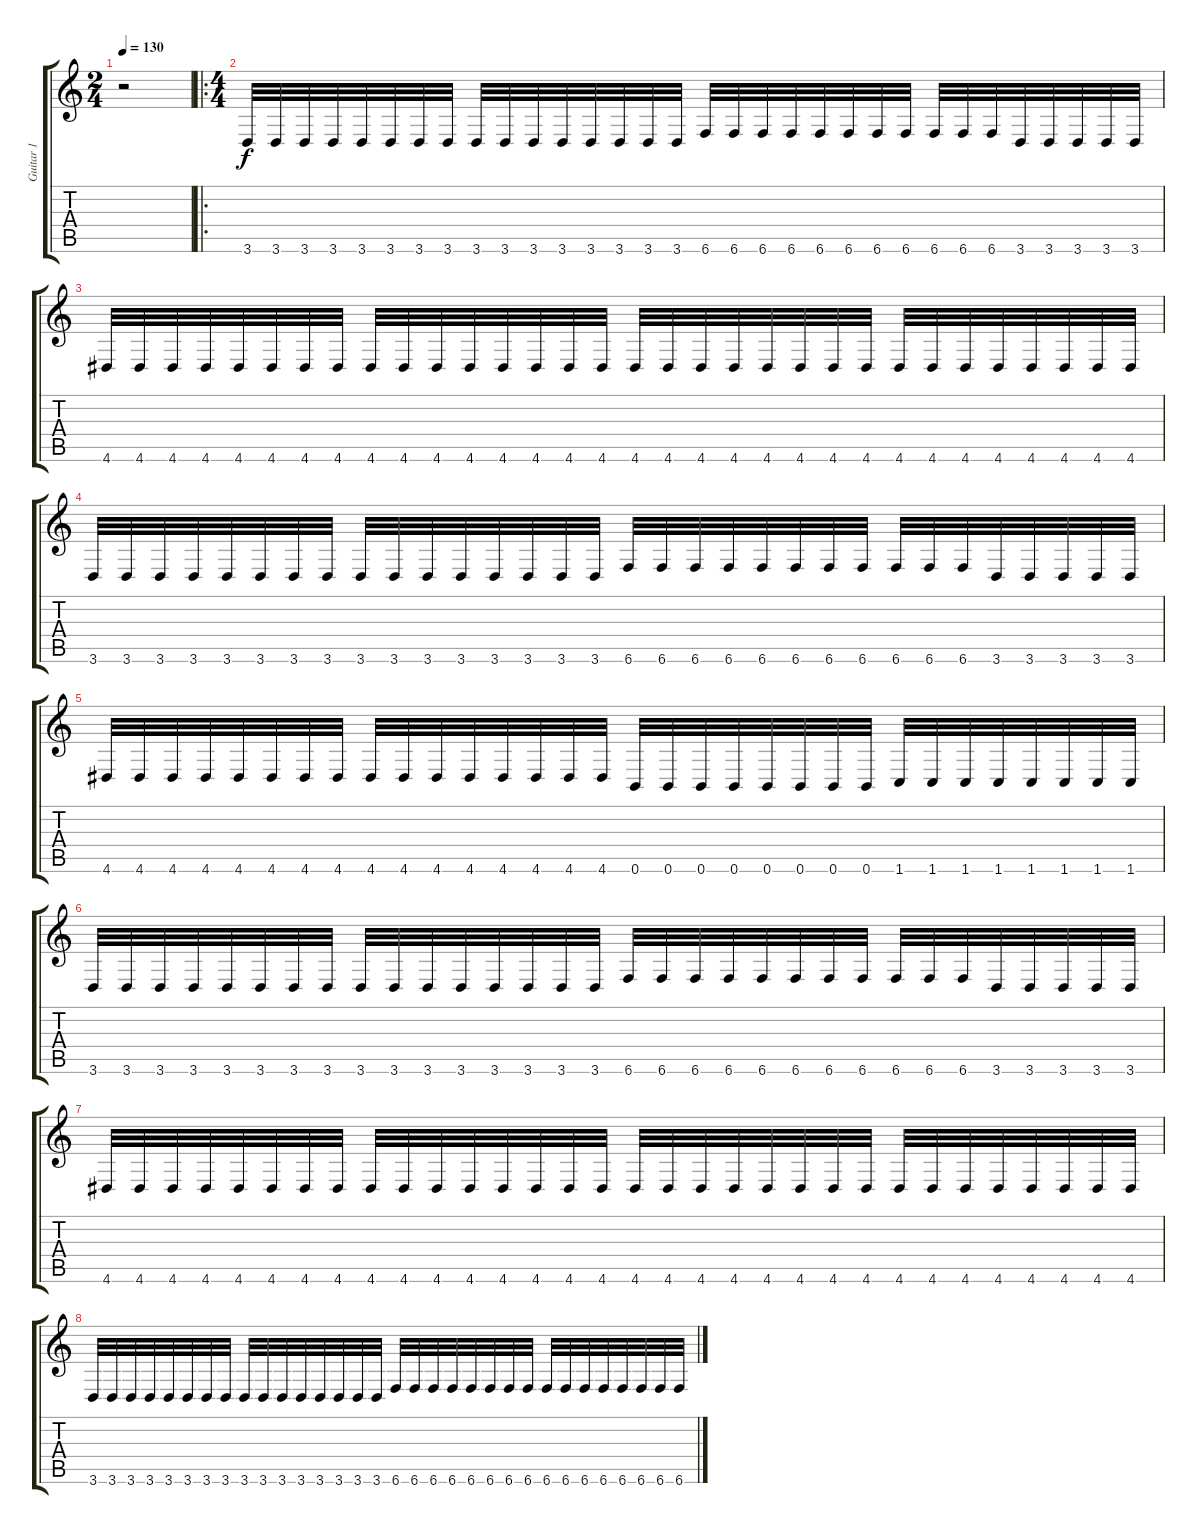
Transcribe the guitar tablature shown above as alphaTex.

\track ("Guitar 1" "Guitar 1") {instrument distortionguitar}
\staff {score tabs}
\tuning (B3 Gb3 D3 A2 E2 B1) {hide}
\ts (2 4)
\tempo 130
\clef g2
\ks c
r.2{dy f} |
\ro
\ts (4 4)
3.6.32 3.6.32 3.6.32 3.6.32 3.6.32 3.6.32 3.6.32 3.6.32 3.6.32 3.6.32 3.6.32 3.6.32 3.6.32 3.6.32 3.6.32 3.6.32 6.6.32 6.6.32 6.6.32 6.6.32 6.6.32 6.6.32 6.6.32 6.6.32 6.6.32 6.6.32 6.6.32 3.6.32 3.6.32 3.6.32 3.6.32 3.6.32 |
4.6.32 4.6.32 4.6.32 4.6.32 4.6.32 4.6.32 4.6.32 4.6.32 4.6.32 4.6.32 4.6.32 4.6.32 4.6.32 4.6.32 4.6.32 4.6.32 4.6.32 4.6.32 4.6.32 4.6.32 4.6.32 4.6.32 4.6.32 4.6.32 4.6.32 4.6.32 4.6.32 4.6.32 4.6.32 4.6.32 4.6.32 4.6.32 |
3.6.32 3.6.32 3.6.32 3.6.32 3.6.32 3.6.32 3.6.32 3.6.32 3.6.32 3.6.32 3.6.32 3.6.32 3.6.32 3.6.32 3.6.32 3.6.32 6.6.32 6.6.32 6.6.32 6.6.32 6.6.32 6.6.32 6.6.32 6.6.32 6.6.32 6.6.32 6.6.32 3.6.32 3.6.32 3.6.32 3.6.32 3.6.32 |
4.6.32 4.6.32 4.6.32 4.6.32 4.6.32 4.6.32 4.6.32 4.6.32 4.6.32 4.6.32 4.6.32 4.6.32 4.6.32 4.6.32 4.6.32 4.6.32 0.6.32 0.6.32 0.6.32 0.6.32 0.6.32 0.6.32 0.6.32 0.6.32 1.6.32 1.6.32 1.6.32 1.6.32 1.6.32 1.6.32 1.6.32 1.6.32 |
3.6.32 3.6.32 3.6.32 3.6.32 3.6.32 3.6.32 3.6.32 3.6.32 3.6.32 3.6.32 3.6.32 3.6.32 3.6.32 3.6.32 3.6.32 3.6.32 6.6.32 6.6.32 6.6.32 6.6.32 6.6.32 6.6.32 6.6.32 6.6.32 6.6.32 6.6.32 6.6.32 3.6.32 3.6.32 3.6.32 3.6.32 3.6.32 |
4.6.32 4.6.32 4.6.32 4.6.32 4.6.32 4.6.32 4.6.32 4.6.32 4.6.32 4.6.32 4.6.32 4.6.32 4.6.32 4.6.32 4.6.32 4.6.32 4.6.32 4.6.32 4.6.32 4.6.32 4.6.32 4.6.32 4.6.32 4.6.32 4.6.32 4.6.32 4.6.32 4.6.32 4.6.32 4.6.32 4.6.32 4.6.32 |
3.6.32 3.6.32 3.6.32 3.6.32 3.6.32 3.6.32 3.6.32 3.6.32 3.6.32 3.6.32 3.6.32 3.6.32 3.6.32 3.6.32 3.6.32 3.6.32 6.6.32 6.6.32 6.6.32 6.6.32 6.6.32 6.6.32 6.6.32 6.6.32 6.6.32 6.6.32 6.6.32 6.6.32 6.6.32 6.6.32 6.6.32 6.6.32
